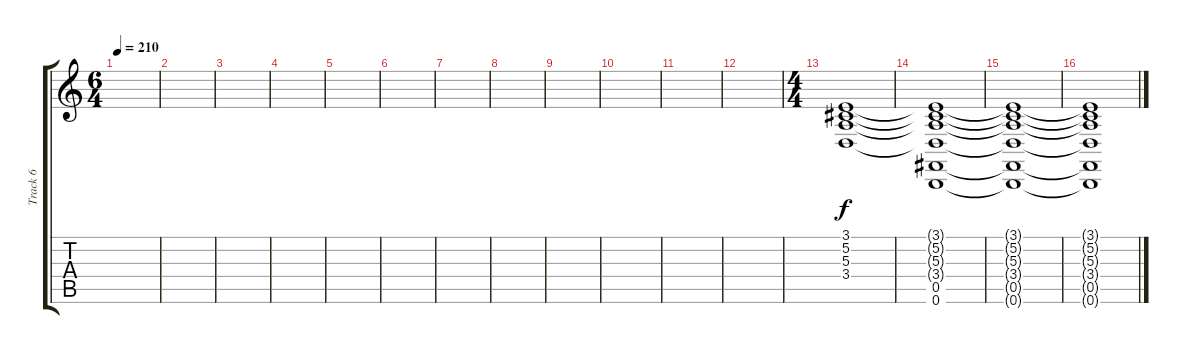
\track ("Track 6" "Track 6") {instrument choiraahs}
\staff {score tabs}
\tuning (Db4 Ab3 E3 B2 Gb2 B1) {hide}
\ts (6 4)
\tempo 210
\clef g2
\ks c
|
|
|
|
|
|
|
|
|
|
|
|
\ts (4 4)
(3.1 5.2 5.3 3.4).1 |
(3.1{t} 5.2{t} 5.3{t} 3.4{t} 0.5 0.6).1{dy f} |
(3.1{t} 5.2{t} 5.3{t} 3.4{t} 0.5{t} 0.6{t}).1 |
(3.1{t} 5.2{t} 5.3{t} 3.4{t} 0.5{t} 0.6{t}).1
